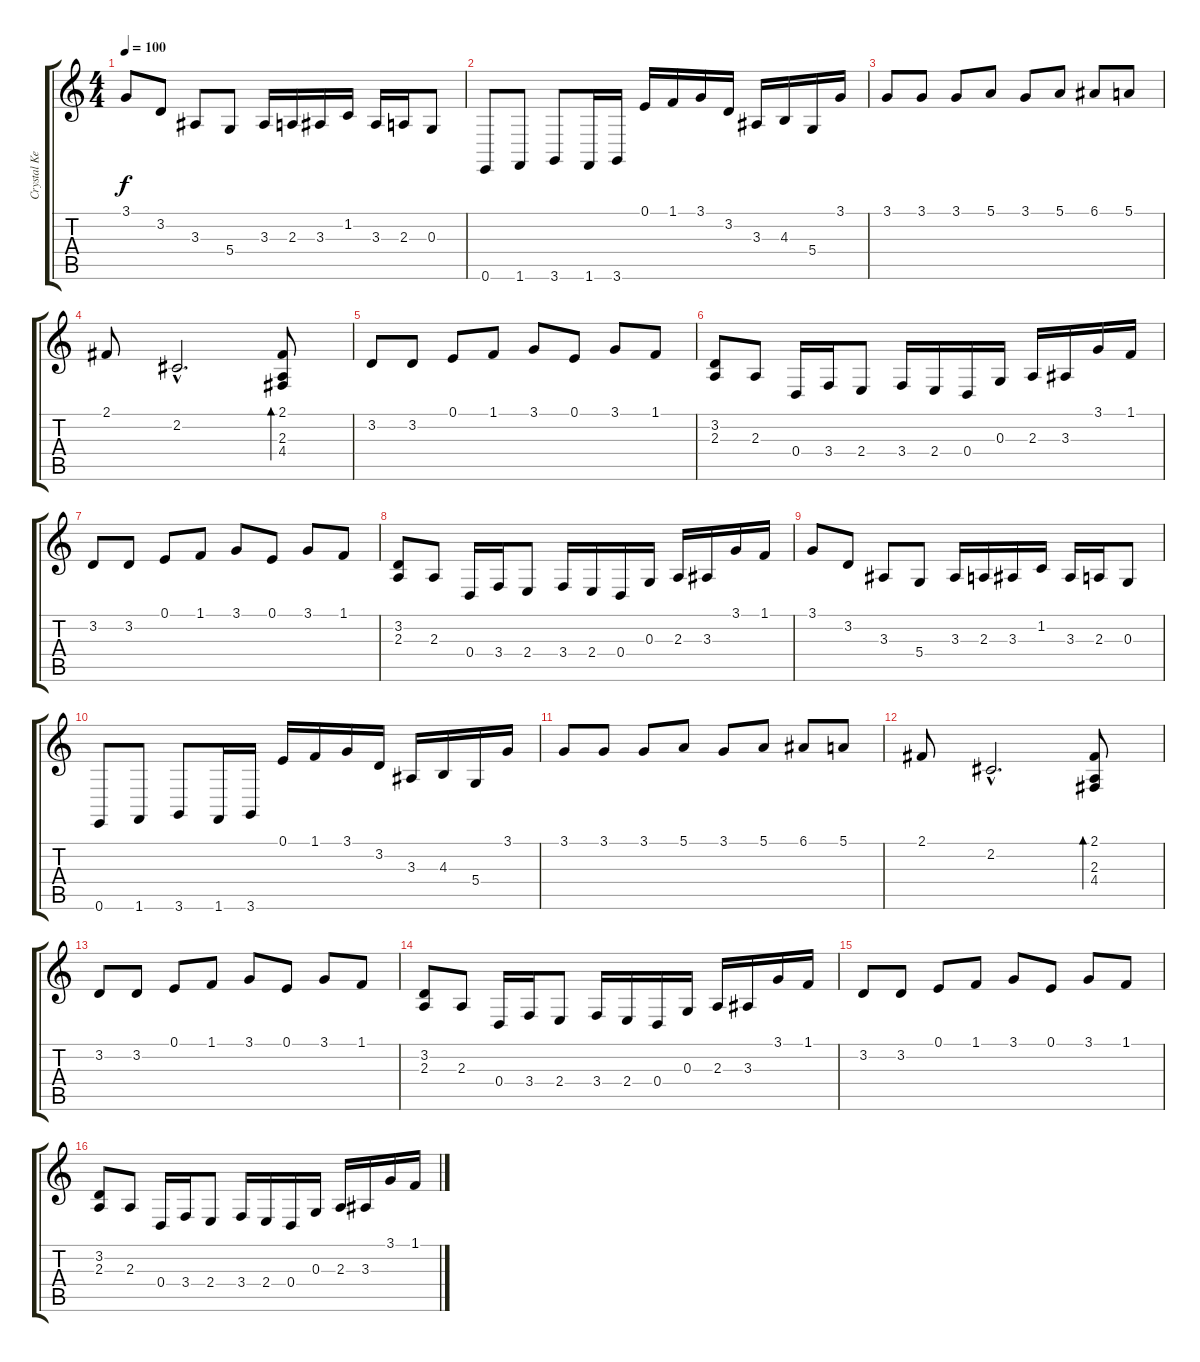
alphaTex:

\track ("Crystal Keys" "Crystal Ke") {instrument fx3crystal}
\staff {score tabs}
\tuning (E4 B3 G3 D3 A2 E2) {hide}
\ts (4 4)
\tempo 100
\clef g2
\ks c
3.1.8{dy f} 3.2.8 3.3.8 5.4.8 3.3.16 2.3.16 3.3.16 1.2.16 3.3.16 2.3.16 0.3.8 |
0.6.8 1.6.8 3.6.8 1.6.16 3.6.16 0.1.16 1.1.16 3.1.16 3.2.16 3.3.16 4.3.16 5.4.16 3.1.16 |
3.1.8 3.1.8 3.1.8 5.1.8 3.1.8 5.1.8 6.1.8 5.1.8 |
2.1.8 2.2{hac}.2{d} (2.1 2.3 4.4).8{bd 480} |
3.2.8 3.2.8 0.1.8 1.1.8 3.1.8 0.1.8 3.1.8 1.1.8 |
(3.2 2.3).8 2.3.8 0.4.16 3.4.16 2.4.8 3.4.16 2.4.16 0.4.16 0.3.16 2.3.16 3.3.16 3.1.16 1.1.16 |
3.2.8 3.2.8 0.1.8 1.1.8 3.1.8 0.1.8 3.1.8 1.1.8 |
(3.2 2.3).8 2.3.8 0.4.16 3.4.16 2.4.8 3.4.16 2.4.16 0.4.16 0.3.16 2.3.16 3.3.16 3.1.16 1.1.16 |
3.1.8 3.2.8 3.3.8 5.4.8 3.3.16 2.3.16 3.3.16 1.2.16 3.3.16 2.3.16 0.3.8 |
0.6.8 1.6.8 3.6.8 1.6.16 3.6.16 0.1.16 1.1.16 3.1.16 3.2.16 3.3.16 4.3.16 5.4.16 3.1.16 |
3.1.8 3.1.8 3.1.8 5.1.8 3.1.8 5.1.8 6.1.8 5.1.8 |
2.1.8 2.2{hac}.2{d} (2.1 2.3 4.4).8{bd 480} |
3.2.8 3.2.8 0.1.8 1.1.8 3.1.8 0.1.8 3.1.8 1.1.8 |
(3.2 2.3).8 2.3.8 0.4.16 3.4.16 2.4.8 3.4.16 2.4.16 0.4.16 0.3.16 2.3.16 3.3.16 3.1.16 1.1.16 |
3.2.8 3.2.8 0.1.8 1.1.8 3.1.8 0.1.8 3.1.8 1.1.8 |
(3.2 2.3).8 2.3.8 0.4.16 3.4.16 2.4.8 3.4.16 2.4.16 0.4.16 0.3.16 2.3.16 3.3.16 3.1.16 1.1.16
